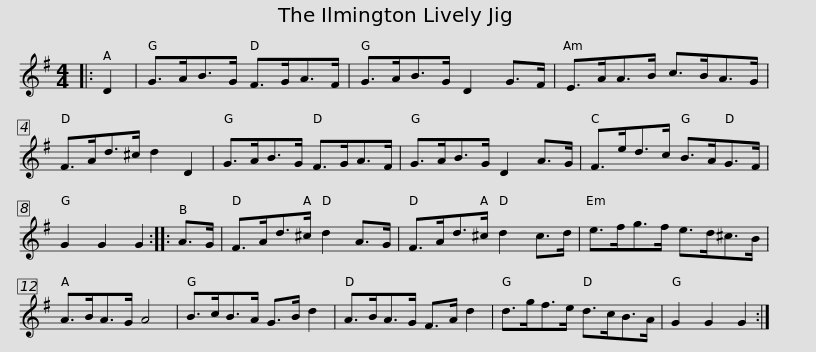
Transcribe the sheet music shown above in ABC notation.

X:1
L:1/8
M:4/4
I:linebreak $
K:G
V:1 treble
V:1
|: D2 | G>AB>G F>GA>F | G>AB>G D2 G>F | E>AA>B c>BA>G | F>Ad>^c d2 D2 |$ %5
 G>AB>G F>GA>F | G>AB>G D2 A>G | F>ed>c B>AG>F | G2 G2 G2 :: A>G | %10
 F>Ad>^c d2 A>G |$ F>Ad>^c d2 c>d | e>fg>f e>d^c>B | A>BA>G A4 | B>cB>A G>B d2 | %15
 A>BA>G F>A d2 |$ d>gf>e d>cB>A | G2 G2 G2 :| %18
